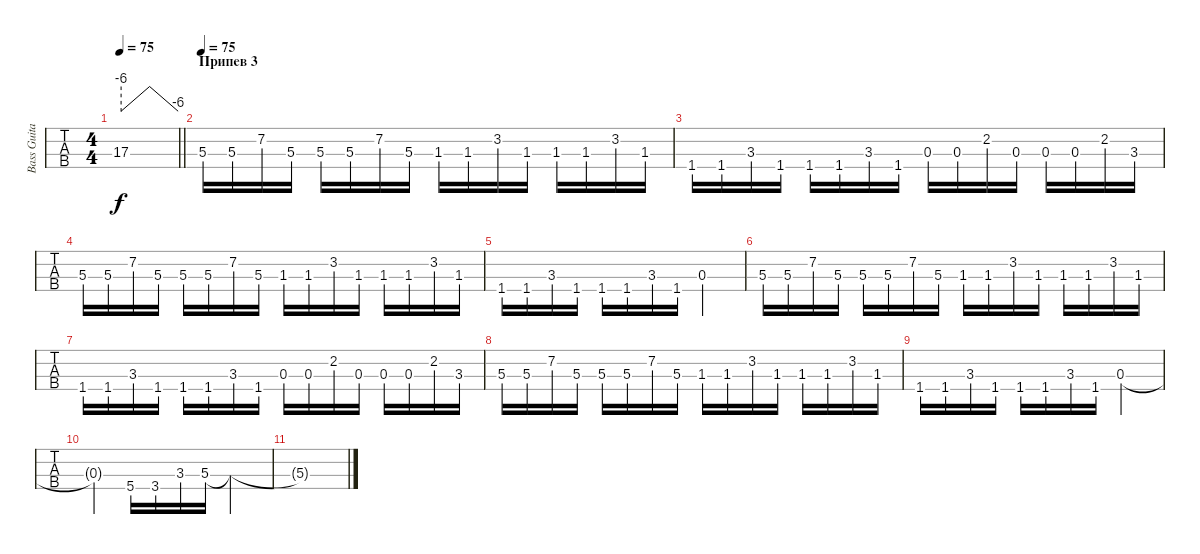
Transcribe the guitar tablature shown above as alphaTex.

\track ("Bass Guitar - ZhEkA" "Bass Guita") {instrument electricbassfinger}
\staff {tabs}
\tuning (G2 D2 A1 E1) {hide}
\ts (4 4)
\tempo 75
\clef f4
\barLineRight lightlight
\ks c
17.3.1{tbe (dip default 0 -24 7 0 34 0 60 -24) dy f} |
\section ("" "Припев 3")
\tempo 75
5.3.16 5.3.16 7.2.16 5.3.16 5.3.16 5.3.16 7.2.16 5.3.16 1.3.16 1.3.16 3.2.16 1.3.16 1.3.16 1.3.16 3.2.16 1.3.16 |
1.4.16 1.4.16 3.3.16 1.4.16 1.4.16 1.4.16 3.3.16 1.4.16 0.3.16 0.3.16 2.2.16 0.3.16 0.3.16 0.3.16 2.2.16 3.3.16 |
5.3.16 5.3.16 7.2.16 5.3.16 5.3.16 5.3.16 7.2.16 5.3.16 1.3.16 1.3.16 3.2.16 1.3.16 1.3.16 1.3.16 3.2.16 1.3.16 |
1.4.16 1.4.16 3.3.16 1.4.16 1.4.16 1.4.16 3.3.16 1.4.16 0.3.2 |
5.3.16 5.3.16 7.2.16 5.3.16 5.3.16 5.3.16 7.2.16 5.3.16 1.3.16 1.3.16 3.2.16 1.3.16 1.3.16 1.3.16 3.2.16 1.3.16 |
1.4.16 1.4.16 3.3.16 1.4.16 1.4.16 1.4.16 3.3.16 1.4.16 0.3.16 0.3.16 2.2.16 0.3.16 0.3.16 0.3.16 2.2.16 3.3.16 |
5.3.16 5.3.16 7.2.16 5.3.16 5.3.16 5.3.16 7.2.16 5.3.16 1.3.16 1.3.16 3.2.16 1.3.16 1.3.16 1.3.16 3.2.16 1.3.16 |
1.4.16 1.4.16 3.3.16 1.4.16 1.4.16 1.4.16 3.3.16 1.4.16 0.3.2 |
0.3{t}.4 5.4.16 3.4.16 3.3.16 5.3.16 5.3{t}.2 |
5.3{t}.1
